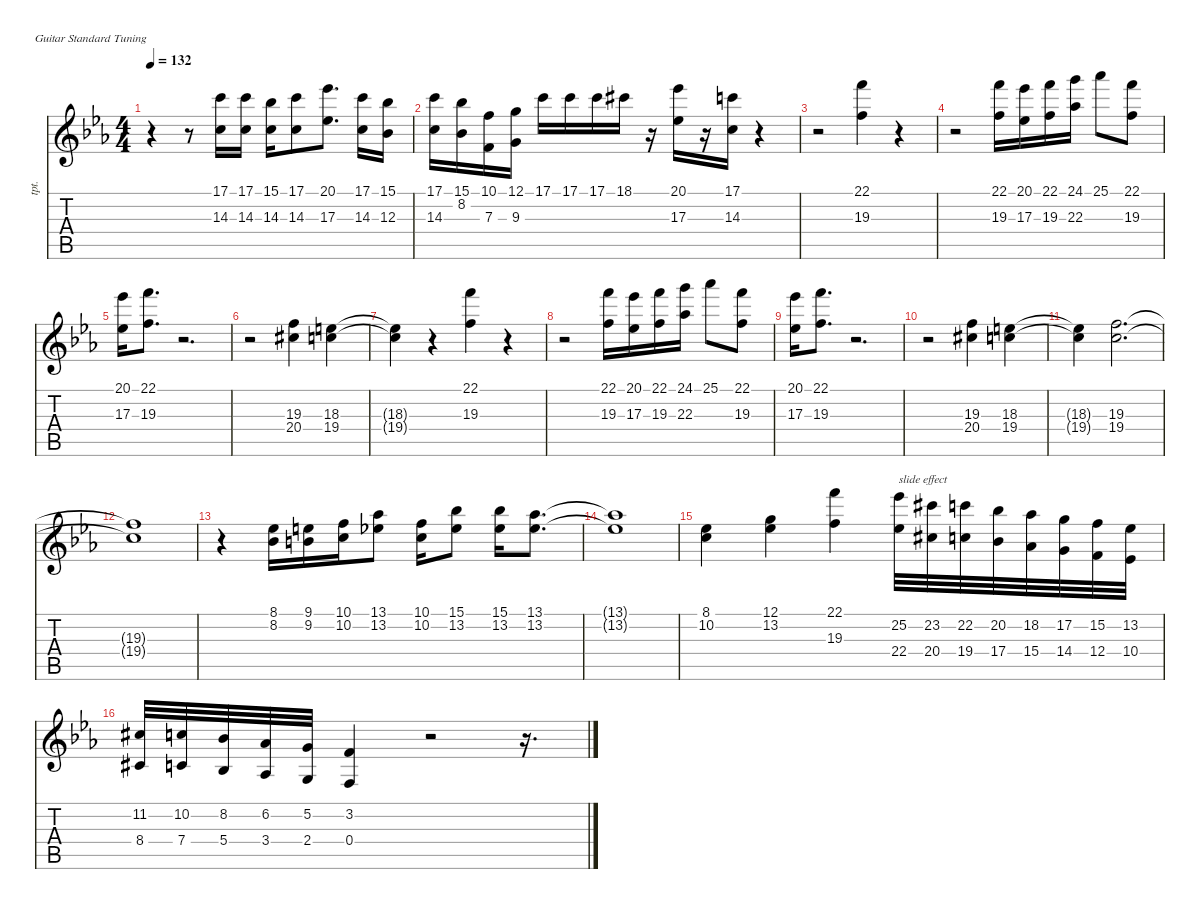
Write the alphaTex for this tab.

\defaultSystemsLayout 4
\hideDynamics
\bracketExtendMode nobrackets
\track ("Brass" "tpt.") {instrument brasssection}
\staff {score tabs}
\tuning (E4 B3 G3 D3 A2 E2)
\displaytranspose 3
\ts (4 4)
\tempo 132
\clef g2
\ks eb
r.4{dy f} r.8 (17.1{acc forcenatural} 14.3{acc forcenatural}).16{dy ff} (17.1{acc forcenatural} 14.3{acc forcenatural}).16 (15.1{acc b} 14.3{acc forcenatural}).16 (17.1{acc forcenatural} 14.3{acc forcenatural}).8 (20.1{acc b} 17.3{acc b}).8{d} (17.1{acc forcenatural} 14.3{acc forcenatural}).16 (15.1{acc b} 12.3{acc b}).16 |
(17.1{acc forcenatural} 14.3{acc forcenatural}).16 (15.1{acc b} 8.2{acc b}).16 (10.1{acc forcenatural} 7.3{acc forcenatural}).16 (12.1{acc forcenatural} 9.3{acc forcenatural}).16 17.1{acc forcenatural}.16 17.1{acc forcenatural}.16 17.1{acc forcenatural}.16 18.1{acc #}.16 r.16 (20.1{acc b} 17.3{acc b}).16 r.16 (17.1{acc forcenatural} 14.3{acc forcenatural}).16 r.4 |
r.2 (22.1{acc forcenatural} 19.3{acc forcenatural}).4 r.4 |
r.2 (22.1{acc forcenatural} 19.3{acc forcenatural}).16 (20.1{acc b} 17.3{acc b}).16 (22.1{acc forcenatural} 19.3{acc forcenatural}).16 (24.1{acc forcenatural} 22.3{acc b}).16 25.1{acc b}.8 (22.1{acc forcenatural} 19.3{acc forcenatural}).8 |
(20.1{acc b} 17.3{acc b}).16 (22.1{acc forcenatural} 19.3{acc forcenatural}).8{d} r.2{d} |
r.2 (19.3{acc forcenatural} 20.4{acc #}).4 (18.3{acc forcenatural} 19.4{acc forcenatural}).4 |
(18.3{t acc forcenatural} 19.4{t acc forcenatural}).4{dy f} r.4 (22.1{acc forcenatural} 19.3{acc forcenatural}).4{dy ff} r.4 |
r.2 (22.1{acc forcenatural} 19.3{acc forcenatural}).16 (20.1{acc b} 17.3{acc b}).16 (22.1{acc forcenatural} 19.3{acc forcenatural}).16 (24.1{acc forcenatural} 22.3{acc b}).16 25.1{acc b}.8 (22.1{acc forcenatural} 19.3{acc forcenatural}).8 |
(20.1{acc b} 17.3{acc b}).16 (22.1{acc forcenatural} 19.3{acc forcenatural}).8{d} r.2{d} |
r.2 (19.3{acc forcenatural} 20.4{acc #}).4 (18.3{acc forcenatural} 19.4{acc forcenatural}).4 |
(18.3{t acc forcenatural} 19.4{t acc forcenatural}).4{dy f} (19.3{acc forcenatural} 19.4{acc forcenatural}).2{d dy ff} |
(19.3{t acc forcenatural} 19.4{t acc forcenatural}).1{dy f} |
r.4 (8.1{acc b} 8.2{acc b}).16{dy ff} (9.1{acc forcenatural} 9.2{acc forcenatural}).16 (10.1{acc forcenatural} 10.2{acc forcenatural}).16 (13.1{acc b} 13.2{acc b}).8 (10.1{acc forcenatural} 10.2{acc forcenatural}).16 (15.1{acc b} 13.2{acc b}).8 (15.1{acc b} 13.2{acc b}).16 (13.1{acc b} 13.2{acc b}).8{d} |
(13.1{t acc b} 13.2{t acc b}).1{dy f} |
(8.1{acc b} 10.2{acc forcenatural}).4{dy ff} (12.1{acc forcenatural} 13.2{acc b}).4 (22.1{acc forcenatural} 19.3{acc forcenatural}).4 (25.2{acc b} 22.4{acc b}).32{txt "slide effect"} (23.2{acc #} 20.4{acc #}).32 (22.2{acc forcenatural} 19.4{acc forcenatural}).32 (20.2{acc b} 17.4{acc b}).32 (18.2{acc b} 15.4{acc b}).32 (17.2{acc forcenatural} 14.4{acc forcenatural}).32 (15.2{acc forcenatural} 12.4{acc forcenatural}).32 (13.2{acc b} 10.4{acc b}).32 |
(11.2{acc #} 8.4{acc #}).32 (10.2{acc forcenatural} 7.4{acc forcenatural}).32 (8.2{acc b} 5.4{acc b}).32 (6.2{acc b} 3.4{acc b}).32 (5.2{acc forcenatural} 2.4{acc forcenatural}).32 (3.2{acc forcenatural} 0.4{acc forcenatural}).4 r.2 r.16{d}
